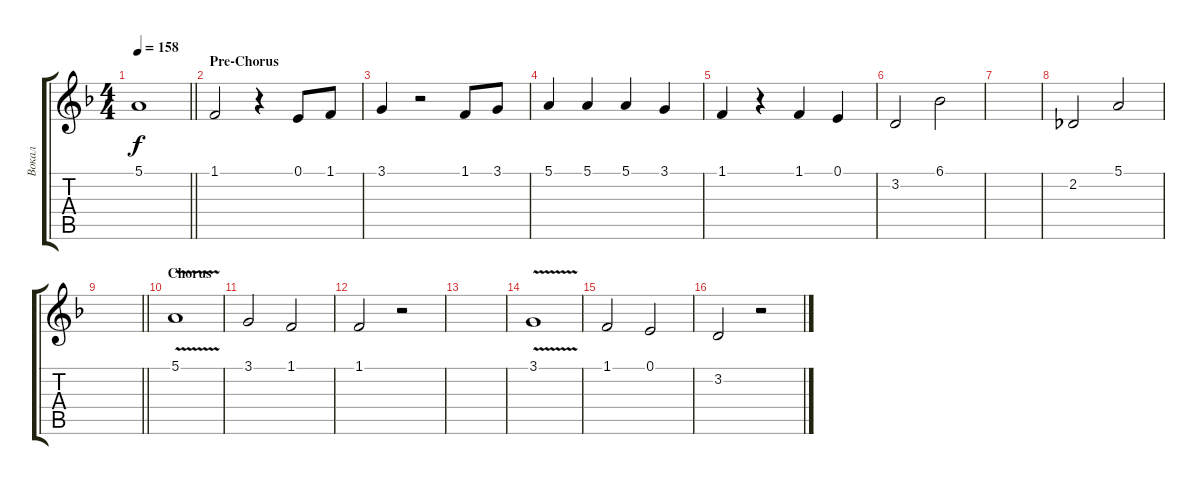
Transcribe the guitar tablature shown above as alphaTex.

\track ("Вокал" "Вокал") {instrument trumpet}
\staff {score tabs}
\tuning (E4 B3 G3 D3 A2 E2) {hide}
\ts (4 4)
\tempo 158
\clef g2
\barLineRight lightlight
\ks dminor
5.1.1{dy f} |
\section ("" "Pre-Chorus")
1.1.2 r.4 0.1.8 1.1.8 |
3.1.4 r.2 1.1.8 3.1.8 |
5.1.4 5.1.4 5.1.4 3.1.4 |
1.1.4 r.4 1.1.4 0.1.4 |
3.2.2 6.1.2 |
|
2.2.2 5.1.2 |
\barLineRight lightlight
|
\section ("" "Chorus")
5.1{v}.1 |
3.1.2 1.1.2 |
1.1.2 r.2 |
|
3.1{v}.1 |
1.1.2 0.1.2 |
3.2.2 r.2
